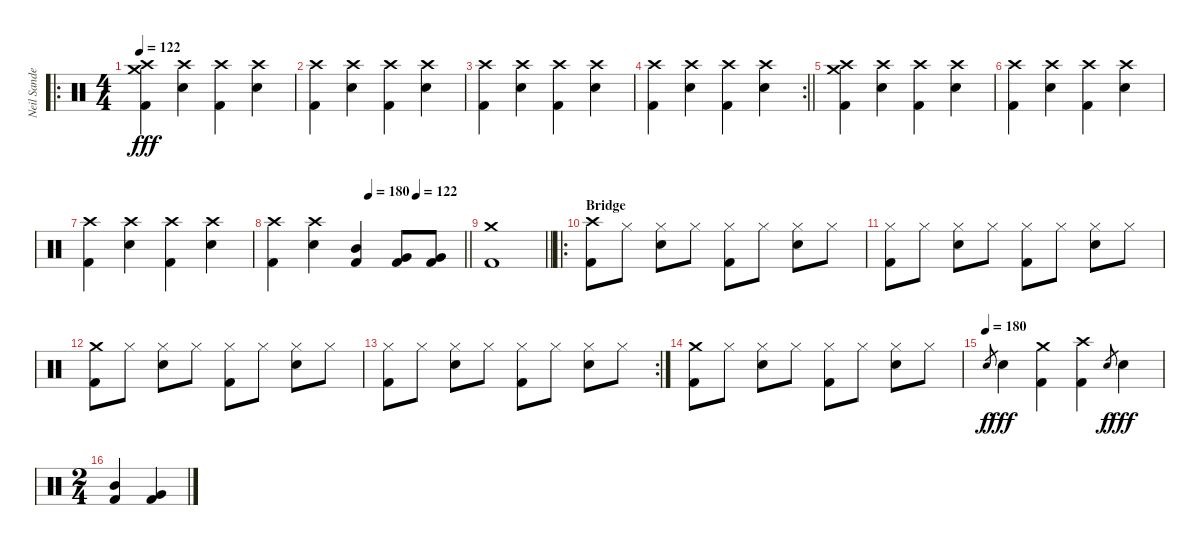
\track ("Neil Sanderson-Drums" "Neil Sande") {instrument percussion}
\staff {score}
\articulation defaults
\ro
\ts (4 4)
\section ("" "")
\tempo 122
\clef neutral
\ks c
("Crash high (hit)" "Crash medium (hit)" "Kick (hit) 2").4{dy fff} ("Crash high (hit)" "Snare (hit) 2").4 ("Crash high (hit)" "Kick (hit) 2").4 ("Crash high (hit)" "Snare (hit) 2").4 |
("Crash high (hit)" "Kick (hit) 2").4 ("Crash high (hit)" "Snare (hit) 2").4 ("Crash high (hit)" "Kick (hit) 2").4 ("Crash high (hit)" "Snare (hit) 2").4 |
("Crash high (hit)" "Kick (hit) 2").4 ("Crash high (hit)" "Snare (hit) 2").4 ("Crash high (hit)" "Kick (hit) 2").4 ("Crash high (hit)" "Snare (hit) 2").4 |
\rc 2
\barLineRight lightlight
("Crash high (hit)" "Kick (hit) 2").4 ("Crash high (hit)" "Snare (hit) 2").4 ("Crash high (hit)" "Kick (hit) 2").4 ("Crash high (hit)" "Snare (hit) 2").4 |
\section ("" "")
("Crash high (hit)" "Crash medium (hit)" "Kick (hit) 2").4 ("Crash high (hit)" "Snare (hit) 2").4 ("Crash high (hit)" "Kick (hit) 2").4 ("Crash high (hit)" "Snare (hit) 2").4 |
("Crash high (hit)" "Kick (hit) 2").4 ("Crash high (hit)" "Snare (hit) 2").4 ("Crash high (hit)" "Kick (hit) 2").4 ("Crash high (hit)" "Snare (hit) 2").4 |
("Crash high (hit)" "Kick (hit) 2").4 ("Crash high (hit)" "Snare (hit) 2").4 ("Crash high (hit)" "Kick (hit) 2").4 ("Crash high (hit)" "Snare (hit) 2").4 |
\tempo (180 0.5)
\tempo (122 0.75)
\barLineRight lightlight
("Crash high (hit)" "Kick (hit) 2").4 ("Crash high (hit)" "Snare (hit) 2").4 ("Mid Tom (hit)" "Kick (hit) 2").4 ("Very Low Tom (hit)" "Kick (hit) 2").8 ("Very Low Tom (hit)" "Kick (hit) 2").8 |
\barLineRight lightlight
("Crash medium (hit)" "Kick (hit) 2").1 |
\ro
\section ("" "Bridge")
("Crash high (hit)" "Kick (hit) 2").8 "Hi-Hat (closed)".8 ("Hi-Hat (closed)" "Snare (hit) 2").8 "Hi-Hat (closed)".8 ("Hi-Hat (closed)" "Kick (hit) 2").8 "Hi-Hat (closed)".8 ("Hi-Hat (closed)" "Snare (hit) 2").8 "Hi-Hat (closed)".8 |
("Hi-Hat (closed)" "Kick (hit) 2").8 "Hi-Hat (closed)".8 ("Hi-Hat (closed)" "Snare (hit) 2").8 "Hi-Hat (closed)".8 ("Hi-Hat (closed)" "Kick (hit) 2").8 "Hi-Hat (closed)".8 ("Hi-Hat (closed)" "Snare (hit) 2").8 "Hi-Hat (closed)".8 |
("Crash medium (hit)" "Kick (hit) 2").8 "Hi-Hat (closed)".8 ("Hi-Hat (closed)" "Snare (hit) 2").8 "Hi-Hat (closed)".8 ("Hi-Hat (closed)" "Kick (hit) 2").8 "Hi-Hat (closed)".8 ("Hi-Hat (closed)" "Snare (hit) 2").8 "Hi-Hat (closed)".8 |
\rc 2
("Hi-Hat (closed)" "Kick (hit) 2").8 "Hi-Hat (closed)".8 ("Hi-Hat (closed)" "Snare (hit) 2").8 "Hi-Hat (closed)".8 ("Hi-Hat (closed)" "Kick (hit) 2").8 "Hi-Hat (closed)".8 ("Hi-Hat (closed)" "Snare (hit) 2").8 "Hi-Hat (closed)".8 |
("Crash medium (hit)" "Kick (hit) 2").8 "Hi-Hat (closed)".8 ("Hi-Hat (closed)" "Snare (hit) 2").8 "Hi-Hat (closed)".8 ("Hi-Hat (closed)" "Kick (hit) 2").8 "Hi-Hat (closed)".8 ("Hi-Hat (closed)" "Snare (hit) 2").8 "Hi-Hat (closed)".8 |
\tempo (180)
"Snare (hit) 2".8{gr dy f} "Snare (hit) 2".4{dy fff} ("Crash medium (hit)" "Kick (hit) 2").4 ("Crash high (hit)" "Kick (hit) 2").4 "Snare (hit) 2".8{gr dy f} "Snare (hit) 2".4{dy fff} |
\ts (2 4)
("Mid Tom (hit)" "Kick (hit) 2").4 ("Very Low Tom (hit)" "Kick (hit) 2").4
